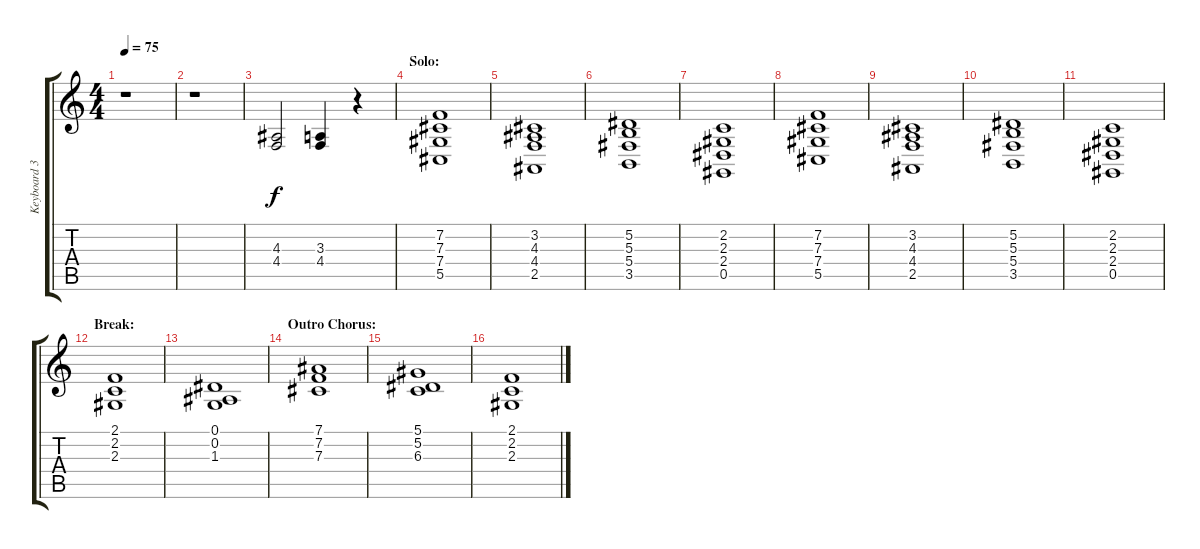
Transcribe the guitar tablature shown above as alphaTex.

\track ("Keyboard 3" "Keyboard 3") {instrument synthstrings2}
\staff {score tabs}
\tuning (Eb4 Bb3 Gb3 Db3 Ab2 Eb2) {hide}
\ts (4 4)
\tempo 75
\clef g2
\ks c
r.1{dy f} |
r.1 |
(4.3 4.4).2 (3.3 4.4).4 r.4 |
\section ("" "Solo:")
(7.2 7.3 7.4 5.5).1 |
(3.2 4.3 4.4 2.5).1 |
(5.2 5.3 5.4 3.5).1 |
(2.2 2.3 2.4 0.5).1 |
(7.2 7.3 7.4 5.5).1 |
(3.2 4.3 4.4 2.5).1 |
(5.2 5.3 5.4 3.5).1 |
(2.2 2.3 2.4 0.5).1 |
\section ("" "Break:")
(2.1 2.2 2.3).1 |
(0.1 0.2 1.3).1 |
\section ("" "Outro Chorus:")
(7.1 7.2 7.3).1 |
(5.1 5.2 6.3).1 |
(2.1 2.2 2.3).1
